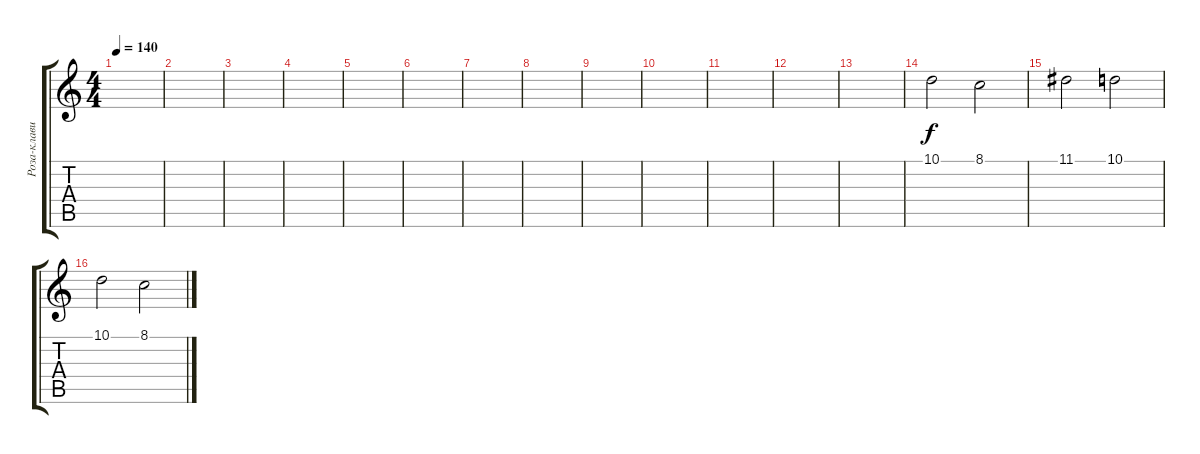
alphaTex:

\track ("Роза-клавиши" "Роза-клави") {instrument tremolostrings}
\staff {score tabs}
\tuning (E4 B3 G3 D3 A2 E2) {hide}
\ts (4 4)
\tempo 140
\clef g2
\ks c
|
|
|
|
|
|
|
|
|
|
|
|
|
10.1.2 8.1.2 |
11.1.2 10.1.2 |
10.1.2 8.1.2
